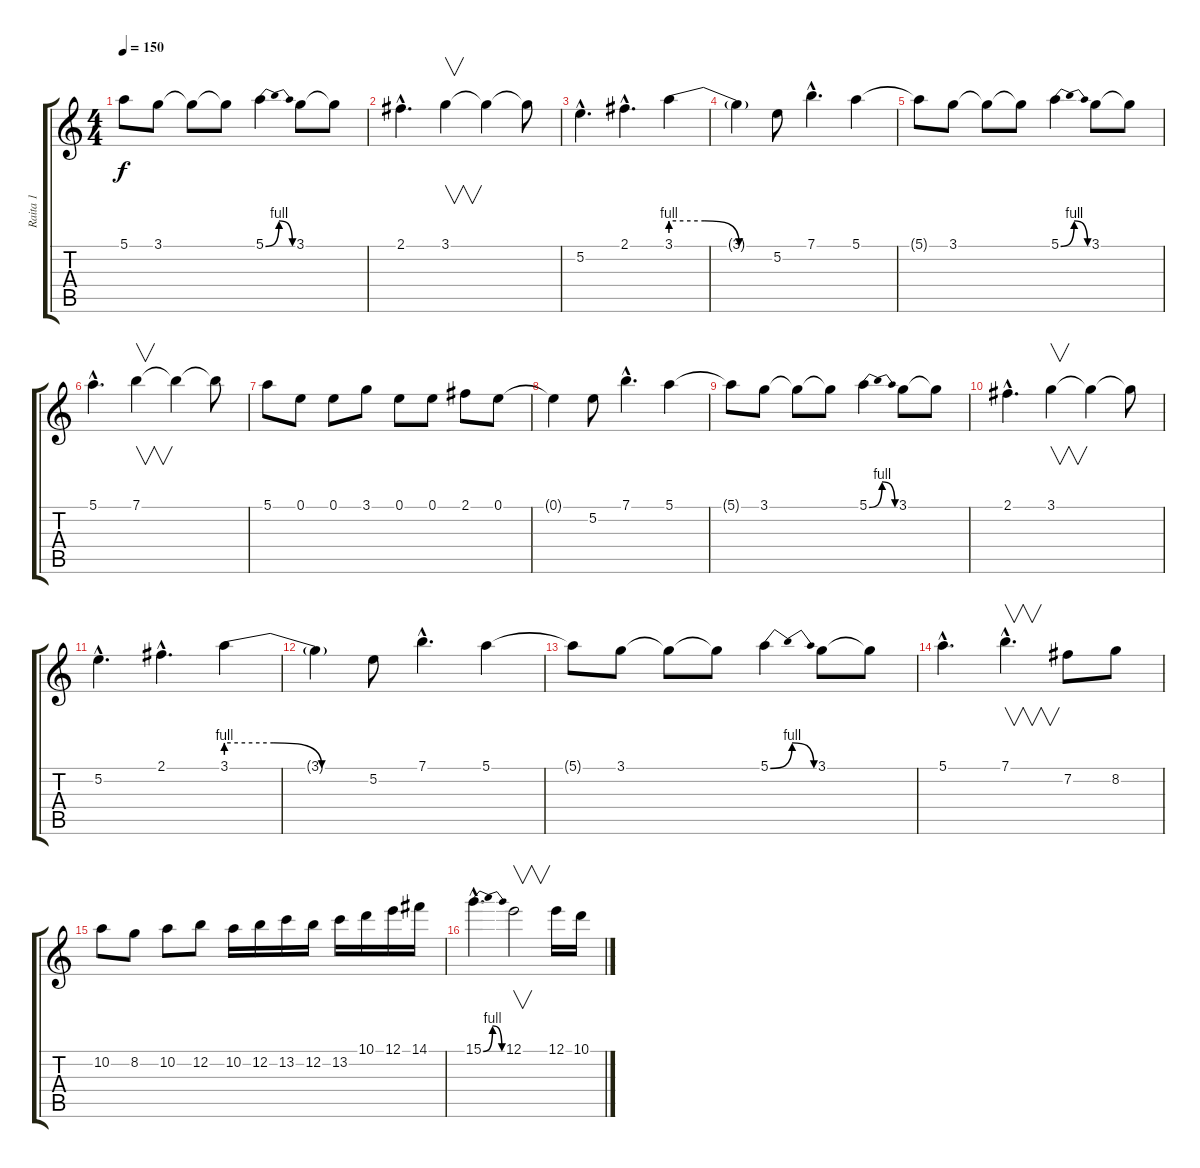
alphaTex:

\track ("Raita 1" "Raita 1") {instrument distortionguitar}
\staff {score tabs}
\tuning (E4 B3 G3 D3 A2 E2) {hide}
\ts (4 4)
\tempo 150
\clef g2
\ks c
5.1{t}.8{dy f} 3.1.8 3.1{t}.8 3.1{t}.8 5.1{be (bendrelease 0 0 30 4 30 4 60 0)}.4 3.1.8 3.1{t}.8 |
2.1{hac}.4{d} 3.1.4{v} 3.1{t}.4 3.1{t}.8 |
5.2{hac}.4{d} 2.1{hac}.4{d} 3.1{be (custom 0 4 20 4 40 0 60 0)}.4 |
3.1{t}.4 5.2.8 7.1{hac}.4{d} 5.1.4 |
5.1{t}.8 3.1.8 3.1{t}.8 3.1{t}.8 5.1{be (bendrelease 0 0 30 4 30 4 60 0)}.4 3.1.8 3.1{t}.8 |
5.1{hac}.4{d} 7.1.4{v} 7.1{t}.4 7.1{t}.8 |
5.1.8 0.1.8 0.1.8 3.1.8 0.1.8 0.1.8 2.1.8 0.1.8 |
0.1{t}.4 5.2.8 7.1{hac}.4{d} 5.1.4 |
5.1{t}.8 3.1.8 3.1{t}.8 3.1{t}.8 5.1{be (bendrelease 0 0 30 4 30 4 60 0)}.4 3.1.8 3.1{t}.8 |
2.1{hac}.4{d} 3.1.4{v} 3.1{t}.4 3.1{t}.8 |
5.2{hac}.4{d} 2.1{hac}.4{d} 3.1{be (custom 0 4 20 4 40 0 60 0)}.4 |
3.1{t}.4 5.2.8 7.1{hac}.4{d} 5.1.4 |
5.1{t}.8 3.1.8 3.1{t}.8 3.1{t}.8 5.1{be (bendrelease 0 0 30 4 30 4 60 0)}.4 3.1.8 3.1{t}.8 |
5.1{hac}.4{d} 7.1{hac}.4{v d} 7.2.8 8.2.8 |
10.2.8 8.2.8 10.2.8 12.2.8 10.2.16 12.2.16 13.2.16 12.2.16 13.2.16 10.1.16 12.1.16 14.1.16 |
15.1{be (bendrelease 0 0 30 4 30 4 60 0) hac}.4{d} 12.1.2{v} 12.1.16 10.1.16
